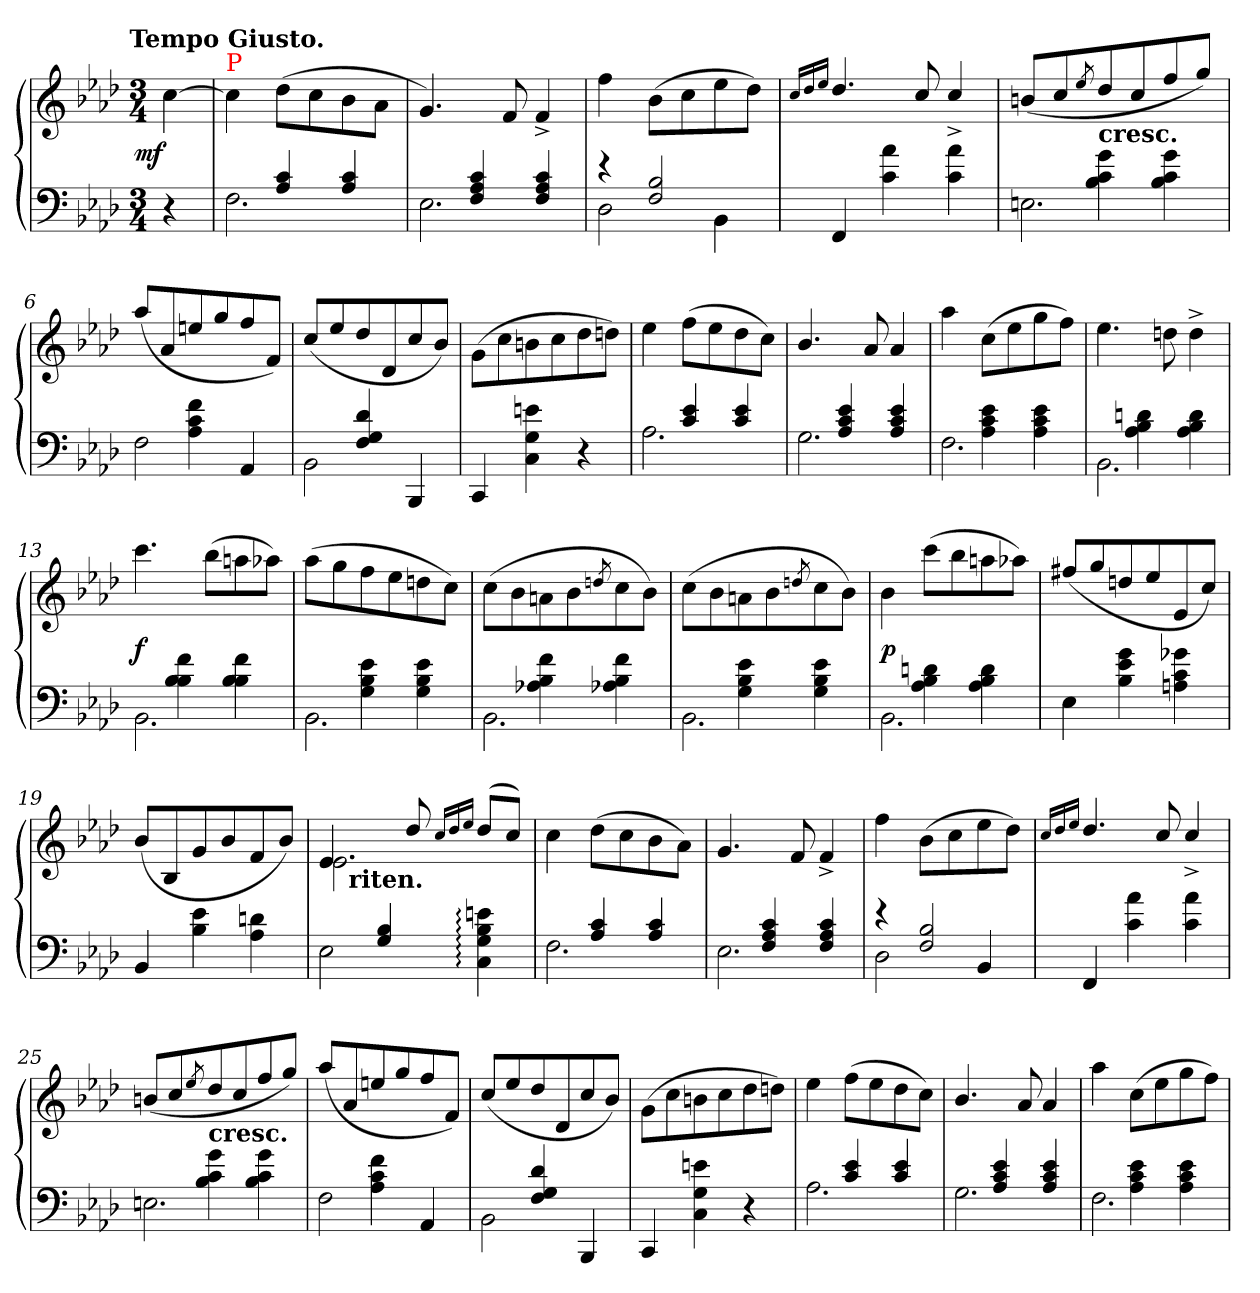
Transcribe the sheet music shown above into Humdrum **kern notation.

**kern	**kern	**dynam
*part1	*part1	*part1
*staff2	*staff1	*staff1/2
*clefF4	*clefG2	*
*k[b-e-a-d-]	*k[b-e-a-d-]	*
!!LO:TX:omd:t=Tempo Giusto.
*M3/4	*M3/4	*
*MM144	*MM144	*
=	=	=
!	!	!LO:DY:rj
4r	[4cc	mf
=1	=1	=1
*^	*	*
!	!	!LO:TX:a:color=red:t=P	!
4ryy	2.F	4cc]	.
4c 4A-	.	(>8dd-L	.
.	.	8cc	.
4c 4A-	.	8b-	.
.	.	8a-J	.
=2	=2	=2	=2
4ryy	2.E-	4.g)	.
4c 4A- 4F	.	.	.
.	.	8f	.
4c 4A- 4F	.	4f^<	.
=3	=3	=3	=3
4re	2D-	4ff	.
2B- 2F	.	(>8b-L	.
.	.	8cc	.
.	4BB-	8ee-	.
.	.	8dd-J)	.
*v	*v	*	*
=4	=4	=4
.	16qqcc/LL	.
.	16qqdd-/	.
.	16qqee-/JJ	.
4FF	4.dd-/	.
4a-\ 4c\	.	.
.	8cc/	.
4a-\ 4c\	4cc^>/	.
=5	=5	=5
*^	*	*
4ryy	2.En	(>8bnL	.
.	.	8cc	.
.	.	8qee-/	.
!	!	!LO:TX:c:B:t=cresc.	!
4g\ 4c\ 4B-\	.	8dd-/	.
.	.	8cc/	.
4g\ 4c\ 4B-\	.	8ff/	.
.	.	8gg/J)	.
=6	=6	=6	=6
4ryy	2F	(>8aa-L	.
.	.	8a-	.
4f\ 4c\ 4A-\	.	8een/	.
.	.	8gg/	.
4ryy	4AA-/	8ff	.
.	.	8fJ)	.
=7	=7	=7	=7
4ryy	2BB-	(>8cc/L	.
.	.	8ee-	.
4d-/ 4G/ 4F/	.	8dd-	.
.	.	8d-	.
4ryy	4BBB-/	8cc	.
.	.	8b-J)	.
*v	*v	*	*
=8	=8	=8
4CC	(>8gL	.
.	8cc	.
4en 4G 4C	8bn	.
.	8cc	.
4r	8dd-	.
.	8ddnJ)	.
=9	=9	=9
*^	*	*
4ryy	2.A-	4ee-	.
4e- 4c	.	(>8ffL	.
.	.	8ee-	.
4e- 4c	.	8dd-	.
.	.	8ccJ)	.
=10	=10	=10	=10
4ryy	2.G	4.b-/	.
4e- 4c 4A-	.	.	.
.	.	8a-/	.
4e- 4c 4A-	.	4a-/	.
=11	=11	=11	=11
4ryy	2.F	4aa-	.
4e-\ 4c\ 4A-\	.	(>8ccL	.
.	.	8ee-	.
4e-\ 4c\ 4A-\	.	8gg	.
.	.	8ffJ)	.
=12	=12	=12	=12
4ryy	2.BB-	4.ee-	.
4dn\ 4B-\ 4A-\	.	.	.
.	.	8ddn	.
4d\ 4B-\ 4A-\	.	4dd^<	.
=13	=13	=13	=13
4ryy	2.BB-	4.ccc	f
4f\ 4B-\ 4B-\	.	.	.
.	.	(>8bb-L	.
4f\ 4B-\ 4B-\	.	8aan	.
.	.	8aa-XJ)	.
=14	=14	=14	=14
4ryy	2.BB-	(>8aa-L	.
.	.	8gg	.
4e-\ 4B-\ 4G\	.	8ff	.
.	.	8ee-	.
4e-\ 4B-\ 4G\	.	8ddn	.
.	.	8ccJ)	.
=15	=15	=15	=15
4ryy	2.BB-	(>8ccL	.
.	.	8b-	.
4f\ 4B-\ 4A-X\	.	8an	.
.	.	8b-	.
.	.	8qddn	.
4f\ 4B-\ 4A-X\	.	8cc	.
.	.	8b-J)	.
=16	=16	=16	=16
4ryy	2.BB-	(>8ccL	.
.	.	8b-	.
4e-\ 4B-\ 4G\	.	8an	.
.	.	8b-	.
.	.	8qddn	.
4e-\ 4B-\ 4G\	.	8cc	.
.	.	8b-J)	.
=17	=17	=17	=17
4ryy	2.BB-	4b-	p
4dn\ 4B-\ 4A-\	.	(>8cccL	.
.	.	8bb-	.
4d\ 4B-\ 4A-\	.	8aan	.
.	.	8aa-XJ)	.
*v	*v	*	*
=18	=18	=18
4E-	(<8ff#X/L	.
.	8gg	.
4g 4e- 4B-	8ddn	.
.	8ee-	.
4g-X 4c 4An	8e-	.
.	8ccJ)	.
=19	=19	=19
4BB-	(<8b-/L	.
.	8B-	.
4e- 4B-	8g	.
.	8b-	.
4dn 4A-	8f	.
.	8b-J)	.
=20	=20	=20
*^	*^	*
*	*	*	*^	*
4ryy	2E-	4.e-	2.e-	8ryy	.
!	!	!	!	!LO:TX:b:B:t=riten.	!
.	.	.	.	2ryy	.
4B-/ 4G/	.	.	.	.	.
.	.	8dd-	.	.	.
.	.	16qqcc/LL	.	.	.
.	.	16qqdd-/	.	.	.
.	.	16qqee-/JJ	.	.	.
4en:\ 4B-:\ 4G:\ 4C:\	4ryy	(<8dd-L	.	.	.
.	.	8ccJ)	.	8ryy	.
=21	=21	=21	=21	=21	=21
!	!	!LO:TX:b:B:t=tempo.	!	!	!
*	*	*v	*v	*v	*
4ryy	2.F	4cc	.
4c 4A-	.	(>8dd-L	.
.	.	8cc	.
4c 4A-	.	8b-	.
.	.	8a-J)	.
=22	=22	=22	=22
4ryy	2.E-	4.g	.
4c 4A- 4F	.	.	.
.	.	8f	.
4c 4A- 4F	.	4f^<	.
=23	=23	=23	=23
4re	2D-	4ff	.
2B- 2F	.	(>8b-L	.
.	.	8cc	.
.	4BB-/	8ee-	.
.	.	8dd-J)	.
*v	*v	*	*
=24	=24	=24
.	16qqcc/LL	.
.	16qqdd-/	.
.	16qqee-/JJ	.
4FF	4.dd-/	.
4a-\ 4c\	.	.
.	8cc/	.
4a-\ 4c\	4cc^>/	.
=25	=25	=25
*^	*	*
4ryy	2.En	(>8bnL	.
.	.	8cc	.
.	.	8qee-/	.
!	!	!LO:TX:c:B:t=cresc.	!
4g\ 4c\ 4B-\	.	8dd-/	.
.	.	8cc/	.
4g\ 4c\ 4B-\	.	8ff/	.
.	.	8gg/J)	.
=26	=26	=26	=26
4ryy	2F	(>8aa-L	.
.	.	8a-	.
4f\ 4c\ 4A-\	.	8een/	.
.	.	8gg/	.
4ryy	4AA-/	8ff	.
.	.	8fJ)	.
=27	=27	=27	=27
4ryy	2BB-	(>8cc/L	.
.	.	8ee-	.
4d-/ 4G/ 4F/	.	8dd-	.
.	.	8d-	.
4ryy	4BBB-/	8cc	.
.	.	8b-J)	.
*v	*v	*	*
=28	=28	=28
4CC	(>8gL	.
.	8cc	.
4en 4G 4C	8bn	.
.	8cc	.
4r	8dd-	.
.	8ddnJ)	.
=29	=29	=29
*^	*	*
4ryy	2.A-	4ee-	.
4e- 4c	.	(>8ffL	.
.	.	8ee-	.
4e- 4c	.	8dd-	.
.	.	8ccJ)	.
=30	=30	=30	=30
4ryy	2.G	4.b-/	.
4e- 4c 4A-	.	.	.
.	.	8a-/	.
4e- 4c 4A-	.	4a-/	.
=31	=31	=31	=31
4ryy	2.F	4aa-	.
4e-\ 4c\ 4A-\	.	(>8ccL	.
.	.	8ee-	.
4e-\ 4c\ 4A-\	.	8gg	.
.	.	8ffJ)	.
*v	*v	*	*
=	=	=
*-	*-	*-
